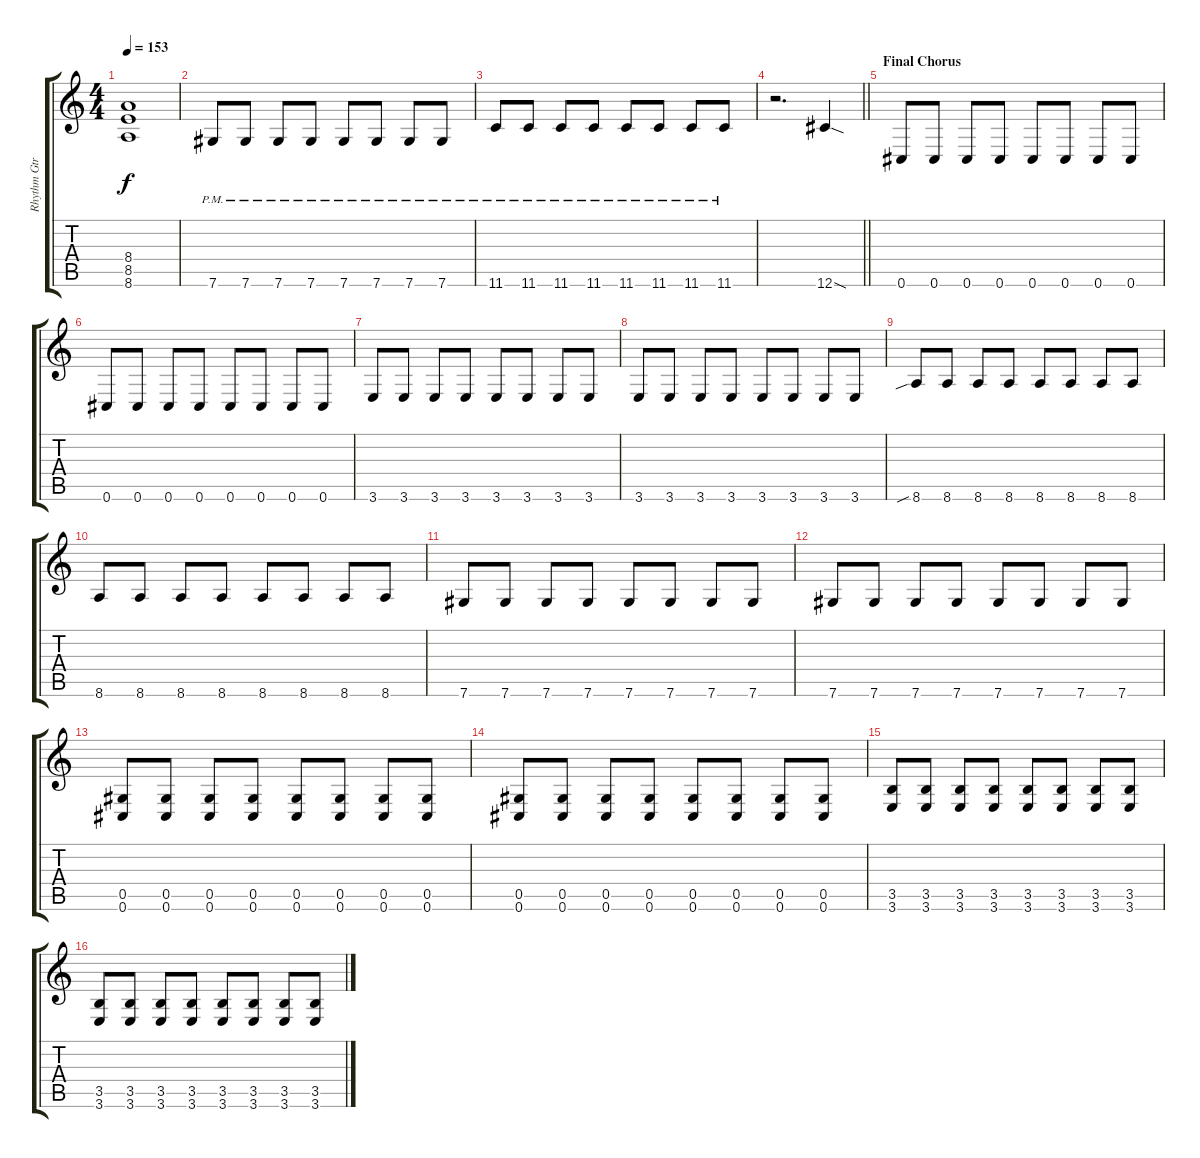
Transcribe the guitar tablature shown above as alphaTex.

\track ("Rhythm Gtr R" "Rhythm Gtr") {instrument overdrivenguitar}
\staff {score tabs}
\tuning (Eb4 Bb3 Gb3 Db3 Ab2 Db2) {hide}
\ts (4 4)
\tempo 153
\clef g2
\ks c
(8.4{t} 8.5{t} 8.6{t}).1{dy f} |
7.6{pm}.8 7.6{pm}.8 7.6{pm}.8 7.6{pm}.8 7.6{pm}.8 7.6{pm}.8 7.6{pm}.8 7.6{pm}.8 |
11.6{pm}.8 11.6{pm}.8 11.6{pm}.8 11.6{pm}.8 11.6{pm}.8 11.6{pm}.8 11.6{pm}.8 11.6{pm}.8 |
\barLineRight lightlight
r.2{d} 12.6{sod}.4 |
\section ("" "Final Chorus")
0.6.8 0.6.8 0.6.8 0.6.8 0.6.8 0.6.8 0.6.8 0.6.8 |
0.6.8 0.6.8 0.6.8 0.6.8 0.6.8 0.6.8 0.6.8 0.6.8 |
3.6.8 3.6.8 3.6.8 3.6.8 3.6.8 3.6.8 3.6.8 3.6.8 |
3.6.8 3.6.8 3.6.8 3.6.8 3.6.8 3.6.8 3.6.8 3.6.8 |
8.6{sib}.8 8.6.8 8.6.8 8.6.8 8.6.8 8.6.8 8.6.8 8.6.8 |
8.6.8 8.6.8 8.6.8 8.6.8 8.6.8 8.6.8 8.6.8 8.6.8 |
7.6.8 7.6.8 7.6.8 7.6.8 7.6.8 7.6.8 7.6.8 7.6.8 |
7.6.8 7.6.8 7.6.8 7.6.8 7.6.8 7.6.8 7.6.8 7.6.8 |
(0.5 0.6).8 (0.5 0.6).8 (0.5 0.6).8 (0.5 0.6).8 (0.5 0.6).8 (0.5 0.6).8 (0.5 0.6).8 (0.5 0.6).8 |
(0.5 0.6).8 (0.5 0.6).8 (0.5 0.6).8 (0.5 0.6).8 (0.5 0.6).8 (0.5 0.6).8 (0.5 0.6).8 (0.5 0.6).8 |
(3.5 3.6).8 (3.5 3.6).8 (3.5 3.6).8 (3.5 3.6).8 (3.5 3.6).8 (3.5 3.6).8 (3.5 3.6).8 (3.5 3.6).8 |
(3.5 3.6).8 (3.5 3.6).8 (3.5 3.6).8 (3.5 3.6).8 (3.5 3.6).8 (3.5 3.6).8 (3.5 3.6).8 (3.5 3.6).8
